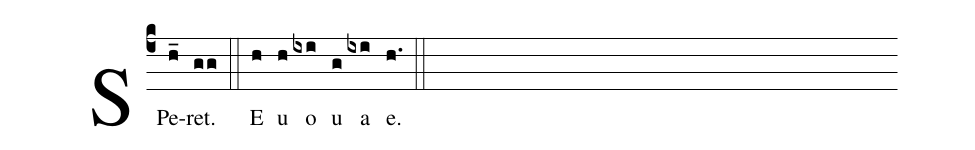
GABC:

%%
(c4) SPe(h_)ret.(gg) (::) E(h) u(h) o(ixi) u(g) a(ixi) e.(h.) (::)
